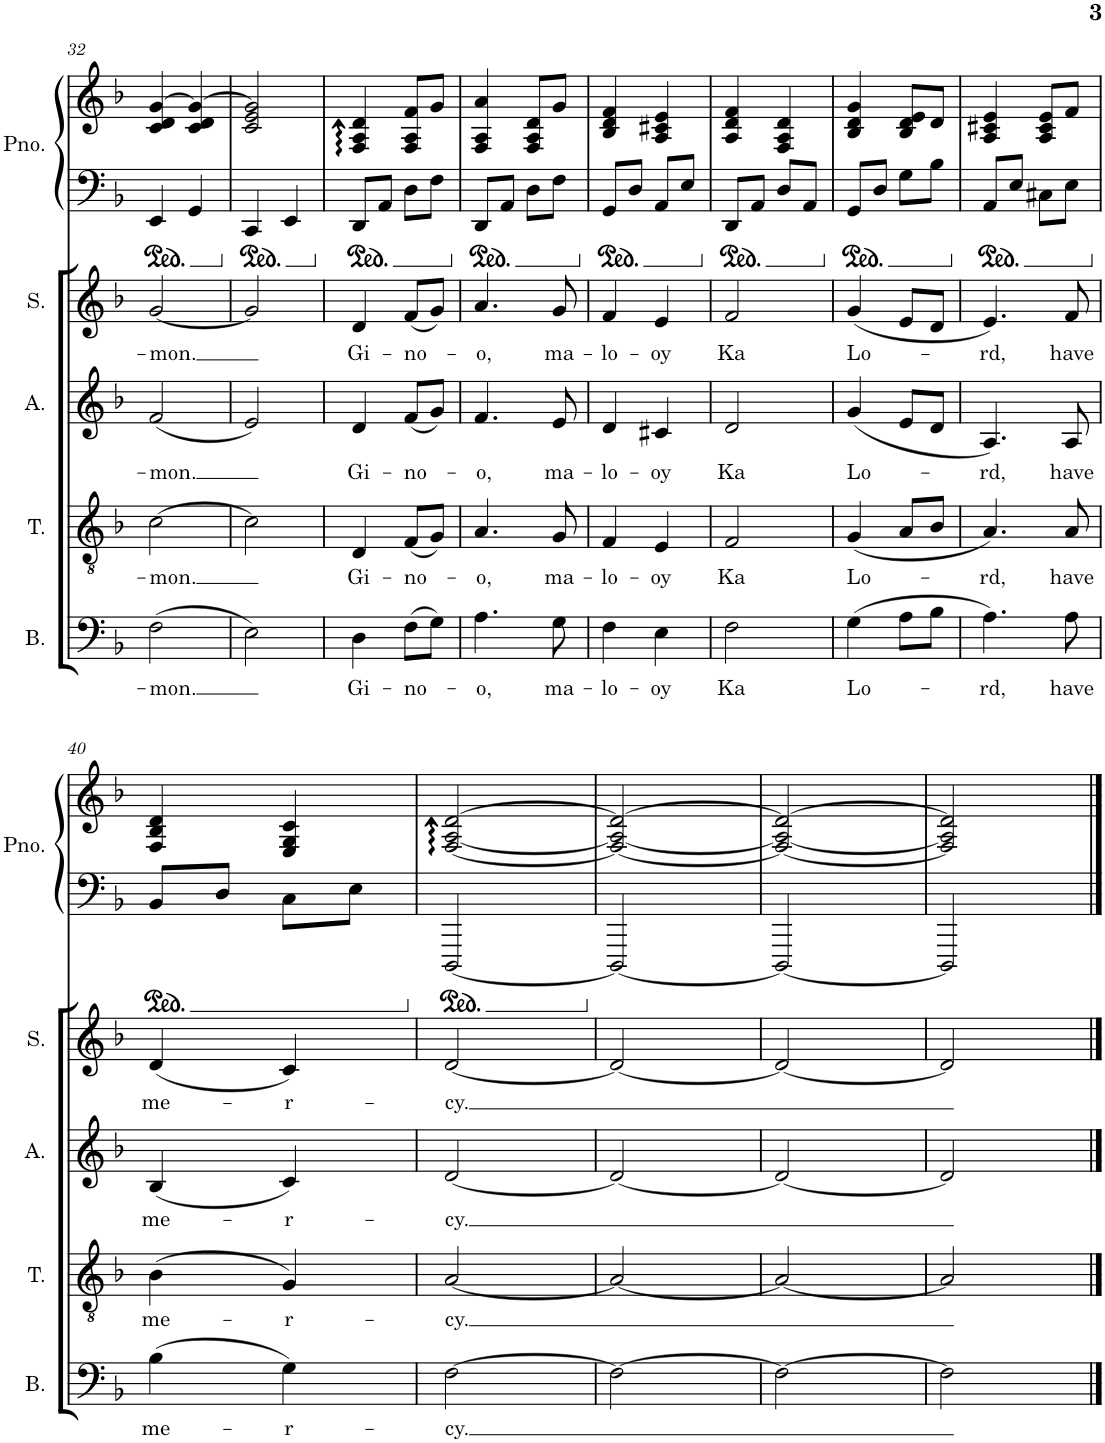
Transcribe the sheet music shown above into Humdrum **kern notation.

**kern	**text	**kern	**text	**kern	**text	**kern	**text	**kern	**kern
*part5	*part5	*part4	*part4	*part3	*part3	*part2	*part2	*part1	*part1
*staff6	*staff6	*staff5	*staff5	*staff4	*staff4	*staff3	*staff3	*staff2	*staff1
*I"Bass	*	*I"Tenor	*	*I"Alto	*	*I"Soprano	*	*I"Piano	*
*I'B.	*	*I'T.	*	*I'A.	*	*I'S.	*	*I'Pno.	*
!!LO:PB:g=z
*clefF4	*	*clefGv2	*	*clefG2	*	*clefG2	*	*clefF4	*clefG2
*k[b-]	*	*k[b-]	*	*k[b-]	*	*k[b-]	*	*k[b-]	*k[b-]
*M2/4	*	*M2/4	*	*M2/4	*	*M2/4	*	*M2/4	*M2/4
=32	=32	=32	=32	=32	=32	=32	=32	=32	=32
!	!LO:LY:b	!	!LO:LY:b	!	!LO:LY:b	!	!LO:LY:b	!	!
(2F\	-mon.	[2c\	-mon.	(2f/	-mon.	[2g/	-mon.	4EE/	4c/ 4d/ [4g/
.	.	.	.	.	.	.	.	4GG/	4c/ 4d/ 4g/_
=33	=33	=33	=33	=33	=33	=33	=33	=33	=33
2E\)	.	2c\]	.	2e/)	.	2g/]	.	4CC/	2c/ 2e/ 2g/]
.	.	.	.	.	.	.	.	4EE/	.
=34	=34	=34	=34	=34	=34	=34	=34	=34	=34
!	!LO:LY:b	!	!LO:LY:b	!	!LO:LY:b	!	!LO:LY:b	!	!
4D\	Gi-	4D/	Gi-	4d/	Gi-	4d/	Gi-	8DD/L	4F/ 4A/ 4d/
.	.	.	.	.	.	.	.	8AA/J	.
!	!LO:LY:b	!	!LO:LY:b	!	!LO:LY:b	!	!LO:LY:b	!	!
(8F\L	-no-	(8F/L	-no-	(8f/L	-no-	(8f/L	-no-	8D\L	8F/ 8A/ 8f/L
8G\J)	.	8G/J)	.	8g/J)	.	8g/J)	.	8F\J	8g/J
=35	=35	=35	=35	=35	=35	=35	=35	=35	=35
!	!LO:LY:b	!	!LO:LY:b	!	!LO:LY:b	!	!LO:LY:b	!	!
4.A\	-o,	4.A/	-o,	4.f/	-o,	4.a/	-o,	8DD/L	4F/ 4A/ 4a/
.	.	.	.	.	.	.	.	8AA/J	.
.	.	.	.	.	.	.	.	8D\L	8F/ 8A/ 8d/L
!	!LO:LY:b	!	!LO:LY:b	!	!LO:LY:b	!	!LO:LY:b	!	!
8G\	ma-	8G/	ma-	8e/	ma-	8g/	ma-	8F\J	8g/J
=36	=36	=36	=36	=36	=36	=36	=36	=36	=36
!	!LO:LY:b	!	!LO:LY:b	!	!LO:LY:b	!	!LO:LY:b	!	!
4F\	-lo-	4F/	-lo-	4d/	-lo-	4f/	-lo-	8GG/L	4B-/ 4d/ 4f/
.	.	.	.	.	.	.	.	8D/J	.
!	!LO:LY:b	!	!LO:LY:b	!	!LO:LY:b	!	!LO:LY:b	!	!
4E\	-oy	4E/	-oy	4c#X/	-oy	4e/	-oy	8AA/L	4A/ 4c#X/ 4e/
.	.	.	.	.	.	.	.	8E/J	.
=37	=37	=37	=37	=37	=37	=37	=37	=37	=37
!	!LO:LY:b	!	!LO:LY:b	!	!LO:LY:b	!	!LO:LY:b	!	!
2F\	Ka	2F/	Ka	2d/	Ka	2f/	Ka	8DD/L	4A/ 4d/ 4f/
.	.	.	.	.	.	.	.	8AA/J	.
.	.	.	.	.	.	.	.	8D/L	4F/ 4A/ 4d/
.	.	.	.	.	.	.	.	8AA/J	.
=38	=38	=38	=38	=38	=38	=38	=38	=38	=38
!	!LO:LY:b	!	!LO:LY:b	!	!LO:LY:b	!	!LO:LY:b	!	!
(4G\	Lo-	(4G/	Lo-	(4g/	Lo-	(4g/	Lo-	8GG/L	4B-/ 4d/ 4g/
.	.	.	.	.	.	.	.	8D/J	.
8A\L	.	8A/L	.	8e/L	.	8e/L	.	8G\L	8B-/ 8d/ 8e/L
8B-\J	.	8B-/J	.	8d/J	.	8d/J	.	8B-\J	8d/J
=39	=39	=39	=39	=39	=39	=39	=39	=39	=39
!	!LO:LY:b	!	!LO:LY:b	!	!LO:LY:b	!	!LO:LY:b	!	!
4.A\)	-rd,	4.A/)	-rd,	4.A/)	-rd,	4.e/)	-rd,	8AA/L	4A/ 4c#X/ 4e/
.	.	.	.	.	.	.	.	8E/J	.
.	.	.	.	.	.	.	.	8C#X\L	8A/ 8c#/ 8e/L
!	!LO:LY:b	!	!LO:LY:b	!	!LO:LY:b	!	!LO:LY:b	!	!
8A\	have	8A/	have	8A/	have	8f/	have	8E\J	8f/J
!!LO:LB:g=z
=40	=40	=40	=40	=40	=40	=40	=40	=40	=40
!	!LO:LY:b	!	!LO:LY:b	!	!LO:LY:b	!	!LO:LY:b	!	!
(4B-\	me-	(4B-\	me-	(4B-/	me-	(4d/	me-	8BB-/L	4F/ 4B-/ 4d/
.	.	.	.	.	.	.	.	8D/J	.
!	!LO:LY:b	!	!LO:LY:b	!	!LO:LY:b	!	!LO:LY:b	!	!
4G\)	-r-	4G/)	-r-	4c/)	-r-	4c/)	-r-	8C\L	4E/ 4G/ 4c/
.	.	.	.	.	.	.	.	8E\J	.
=41	=41	=41	=41	=41	=41	=41	=41	=41	=41
!	!LO:LY:b	!	!LO:LY:b	!	!LO:LY:b	!	!LO:LY:b	!	!
[2F\	-cy.	[2A/	-cy.	[2d/	-cy.	[2d/	-cy.	[2DDD/	[2F/ [2A/ [2d/
=42	=42	=42	=42	=42	=42	=42	=42	=42	=42
2F\_	.	2A/_	.	2d/_	.	2d/_	.	2DDD/_	2F/_ 2A/_ 2d/_
=43	=43	=43	=43	=43	=43	=43	=43	=43	=43
2F\_	.	2A/_	.	2d/_	.	2d/_	.	2DDD/_	2F/_ 2A/_ 2d/_
=44	=44	=44	=44	=44	=44	=44	=44	=44	=44
2F\]	.	2A/]	.	2d/]	.	2d/]	.	2DDD/]	2F/] 2A/] 2d/]
==	==	==	==	==	==	==	==	==	==
*-	*-	*-	*-	*-	*-	*-	*-	*-	*-
